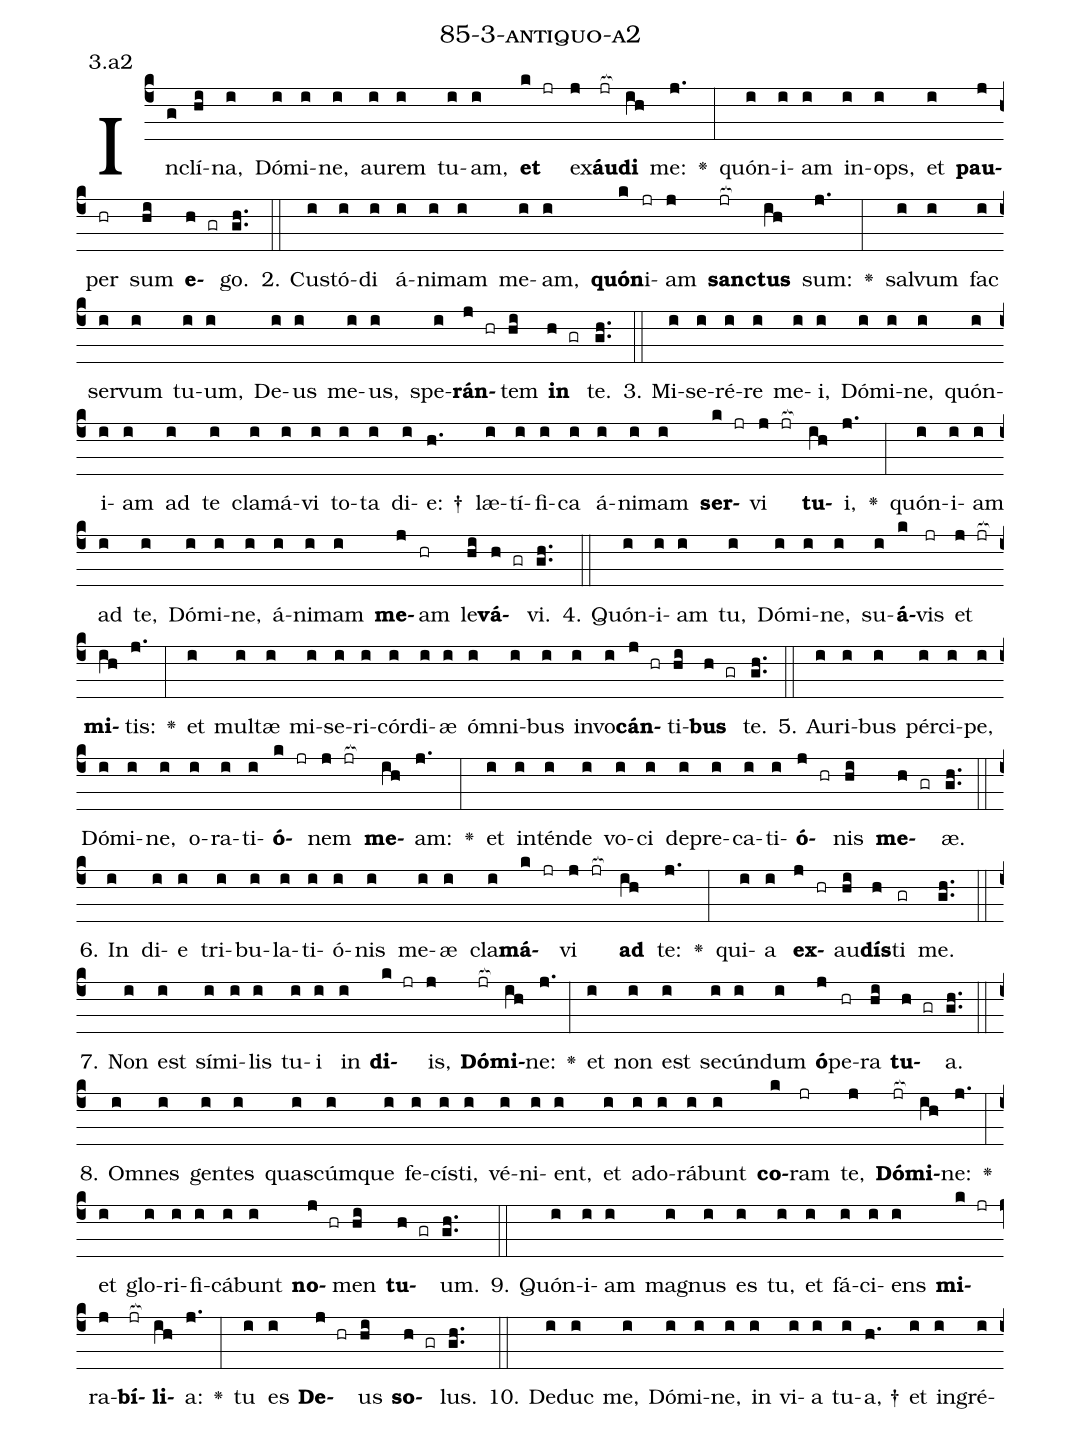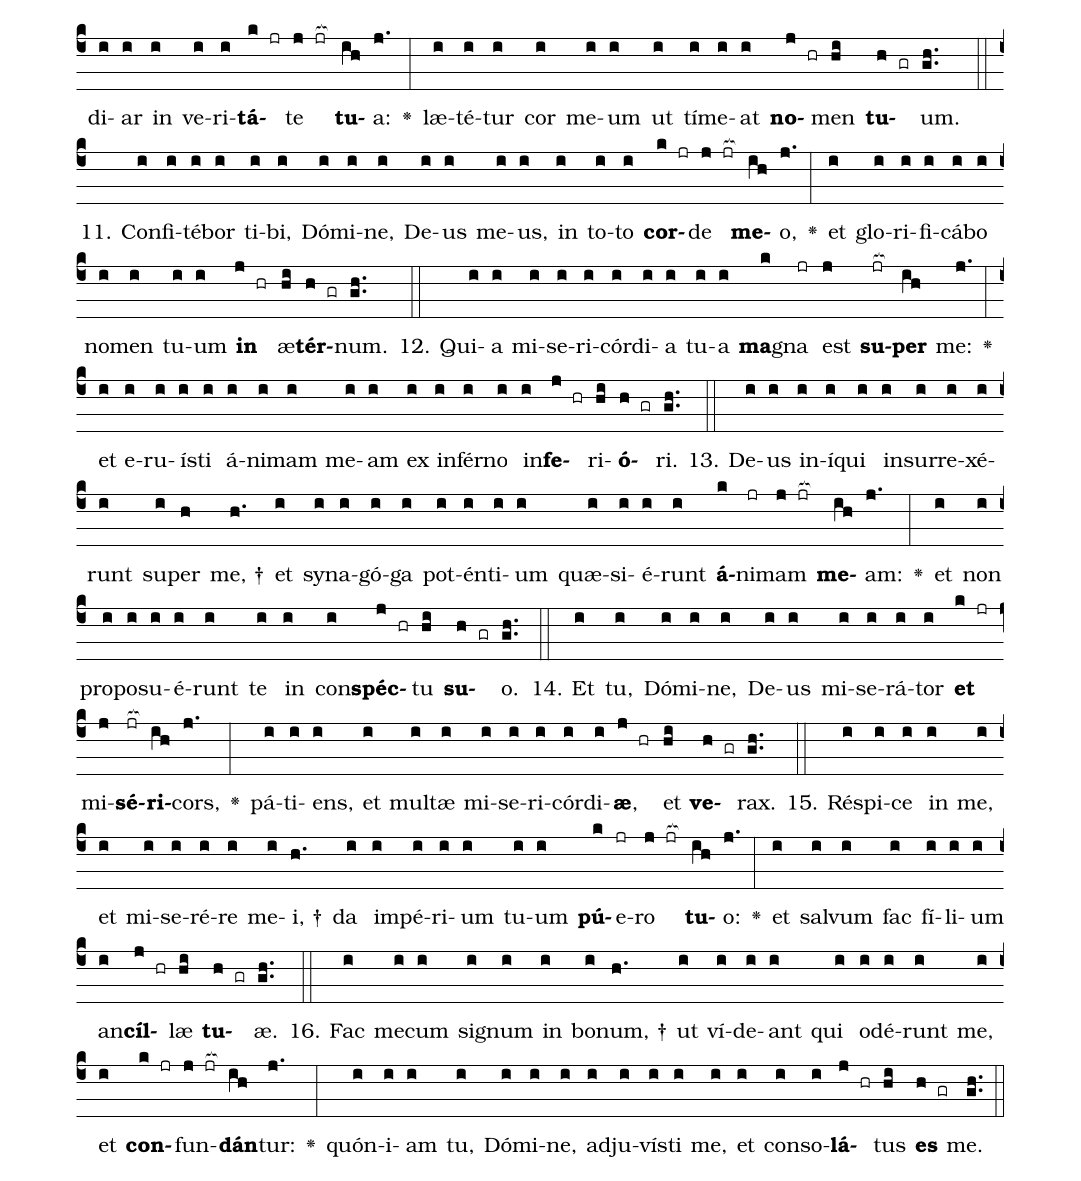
name: 85-3-antiquo-a2;
annotation: 3.a2;
%%
(c4)In(g)clí(hi)na,(i) Dó(i)mi(i)ne,(i) au(i)rem(i) tu(i)am,(i) <b>et</b>(k jr) ex(j)<b>áu</b>(jr[ocb:1{])<b>di</b>(ih[ocb:0}]) me:(j.) <v>\greheightstar</v>(:) quón(i)i(i)am(i) in(i)ops,(i) et(i) <b>pau</b>(j)per(hr) sum(hi) <b>e</b>(h gr)go.(gh..) (::)
2. Cus(i)tó(i)di(i) á(i)ni(i)mam(i) me(i)am,(i) <b>quón</b>(k)i(jr)am(j) <b>sanc</b>(jr[ocb:1{])<b>tus</b>(ih[ocb:0}]) sum:(j.) <v>\greheightstar</v>(:) sal(i)vum(i) fac(i) ser(i)vum(i) tu(i)um,(i) De(i)us(i) me(i)us,(i) spe(i)<b>rán</b>(j hr)tem(hi) <b>in</b>(h gr) te.(gh..) (::)
3. Mi(i)se(i)ré(i)re(i) me(i)i,(i) Dó(i)mi(i)ne,(i) quón(i)i(i)am(i) ad(i) te(i) cla(i)má(i)vi(i) to(i)ta(i) di(i)e: †(h.) læ(i)tí(i)fi(i)ca(i) á(i)ni(i)mam(i) <b>ser</b>(k jr)vi(j jr[ocb:1{]) <b>tu</b>(ih[ocb:0}])i,(j.) <v>\greheightstar</v>(:) quón(i)i(i)am(i) ad(i) te,(i) Dó(i)mi(i)ne,(i) á(i)ni(i)mam(i) <b>me</b>(j)am(hr) le(hi)<b>vá</b>(h gr)vi.(gh..) (::)
4. Quón(i)i(i)am(i) tu,(i) Dó(i)mi(i)ne,(i) su(i)<b>á</b>(k)vis(jr) et(j jr[ocb:1{]) <b>mi</b>(ih[ocb:0}])tis:(j.) <v>\greheightstar</v>(:) et(i) mul(i)tæ(i) mi(i)se(i)ri(i)cór(i)di(i)æ(i) óm(i)ni(i)bus(i) in(i)vo(i)<b>cán</b>(j hr)ti(hi)<b>bus</b>(h gr) te.(gh..) (::)
5. Au(i)ri(i)bus(i) pér(i)ci(i)pe,(i) Dó(i)mi(i)ne,(i) o(i)ra(i)ti(i)<b>ó</b>(k jr)nem(j jr[ocb:1{]) <b>me</b>(ih[ocb:0}])am:(j.) <v>\greheightstar</v>(:) et(i) in(i)tén(i)de(i) vo(i)ci(i) de(i)pre(i)ca(i)ti(i)<b>ó</b>(j hr)nis(hi) <b>me</b>(h gr)æ.(gh..) (::)
6. In(i) di(i)e(i) tri(i)bu(i)la(i)ti(i)ó(i)nis(i) me(i)æ(i) cla(i)<b>má</b>(k jr)vi(j jr[ocb:1{]) <b>ad</b>(ih[ocb:0}]) te:(j.) <v>\greheightstar</v>(:) qui(i)a(i) <b>ex</b>(j hr)au(hi)<b>dís</b>(h)ti(gr) me.(gh..) (::)
7. Non(i) est(i) sí(i)mi(i)lis(i) tu(i)i(i) in(i) <b>di</b>(k jr)is,(j) <b>Dó</b>(jr[ocb:1{])<b>mi</b>(ih[ocb:0}])ne:(j.) <v>\greheightstar</v>(:) et(i) non(i) est(i) se(i)cún(i)dum(i) <b>ó</b>(j)pe(hr)ra(hi) <b>tu</b>(h gr)a.(gh..) (::)
8. Om(i)nes(i) gen(i)tes(i) quas(i)cúm(i)que(i) fe(i)cís(i)ti,(i) vé(i)ni(i)ent,(i) et(i) ad(i)o(i)rá(i)bunt(i) <b>co</b>(k)ram(jr) te,(j) <b>Dó</b>(jr[ocb:1{])<b>mi</b>(ih[ocb:0}])ne:(j.) <v>\greheightstar</v>(:) et(i) glo(i)ri(i)fi(i)cá(i)bunt(i) <b>no</b>(j hr)men(hi) <b>tu</b>(h gr)um.(gh..) (::)
9. Quón(i)i(i)am(i) ma(i)gnus(i) es(i) tu,(i) et(i) fá(i)ci(i)ens(i) <b>mi</b>(k jr)ra(j)<b>bí</b>(jr[ocb:1{])<b>li</b>(ih[ocb:0}])a:(j.) <v>\greheightstar</v>(:) tu(i) es(i) <b>De</b>(j hr)us(hi) <b>so</b>(h gr)lus.(gh..) (::)
10. De(i)duc(i) me,(i) Dó(i)mi(i)ne,(i) in(i) vi(i)a(i) tu(i)a, †(h.) et(i) in(i)gré(i)di(i)ar(i) in(i) ve(i)ri(i)<b>tá</b>(k jr)te(j jr[ocb:1{]) <b>tu</b>(ih[ocb:0}])a:(j.) <v>\greheightstar</v>(:) læ(i)té(i)tur(i) cor(i) me(i)um(i) ut(i) tí(i)me(i)at(i) <b>no</b>(j hr)men(hi) <b>tu</b>(h gr)um.(gh..) (::)
11. Con(i)fi(i)té(i)bor(i) ti(i)bi,(i) Dó(i)mi(i)ne,(i) De(i)us(i) me(i)us,(i) in(i) to(i)to(i) <b>cor</b>(k jr)de(j jr[ocb:1{]) <b>me</b>(ih[ocb:0}])o,(j.) <v>\greheightstar</v>(:) et(i) glo(i)ri(i)fi(i)cá(i)bo(i) no(i)men(i) tu(i)um(i) <b>in</b>(j hr) æ(hi)<b>tér</b>(h gr)num.(gh..) (::)
12. Qui(i)a(i) mi(i)se(i)ri(i)cór(i)di(i)a(i) tu(i)a(i) <b>ma</b>(k)gna(jr) est(j) <b>su</b>(jr[ocb:1{])<b>per</b>(ih[ocb:0}]) me:(j.) <v>\greheightstar</v>(:) et(i) e(i)ru(i)ís(i)ti(i) á(i)ni(i)mam(i) me(i)am(i) ex(i) in(i)fér(i)no(i) in(i)<b>fe</b>(j hr)ri(hi)<b>ó</b>(h gr)ri.(gh..) (::)
13. De(i)us(i) in(i)í(i)qui(i) in(i)sur(i)re(i)xé(i)runt(i) su(i)per(h) me, †(h.) et(i) sy(i)na(i)gó(i)ga(i) pot(i)én(i)ti(i)um(i) quæ(i)si(i)é(i)runt(i) <b>á</b>(k)ni(jr)mam(j jr[ocb:1{]) <b>me</b>(ih[ocb:0}])am:(j.) <v>\greheightstar</v>(:) et(i) non(i) pro(i)po(i)su(i)é(i)runt(i) te(i) in(i) con(i)<b>spéc</b>(j hr)tu(hi) <b>su</b>(h gr)o.(gh..) (::)
14. Et(i) tu,(i) Dó(i)mi(i)ne,(i) De(i)us(i) mi(i)se(i)rá(i)tor(i) <b>et</b>(k jr) mi(j)<b>sé</b>(jr[ocb:1{])<b>ri</b>(ih[ocb:0}])cors,(j.) <v>\greheightstar</v>(:) pá(i)ti(i)ens,(i) et(i) mul(i)tæ(i) mi(i)se(i)ri(i)cór(i)di(i)<b>æ</b>,(j hr) et(hi) <b>ve</b>(h gr)rax.(gh..) (::)
15. Ré(i)spi(i)ce(i) in(i) me,(i) et(i) mi(i)se(i)ré(i)re(i) me(i)i, †(h.) da(i) im(i)pé(i)ri(i)um(i) tu(i)um(i) <b>pú</b>(k)e(jr)ro(j jr[ocb:1{]) <b>tu</b>(ih[ocb:0}])o:(j.) <v>\greheightstar</v>(:) et(i) sal(i)vum(i) fac(i) fí(i)li(i)um(i) an(i)<b>cíl</b>(j hr)læ(hi) <b>tu</b>(h gr)æ.(gh..) (::)
16. Fac(i) me(i)cum(i) si(i)gnum(i) in(i) bo(i)num, †(h.) ut(i) ví(i)de(i)ant(i) qui(i) o(i)dé(i)runt(i) me,(i) et(i) <b>con</b>(k jr)fun(j jr[ocb:1{])<b>dán</b>(ih[ocb:0}])tur:(j.) <v>\greheightstar</v>(:) quón(i)i(i)am(i) tu,(i) Dó(i)mi(i)ne,(i) ad(i)ju(i)vís(i)ti(i) me,(i) et(i) con(i)so(i)<b>lá</b>(j hr)tus(hi) <b>es</b>(h gr) me.(gh..) (::)
